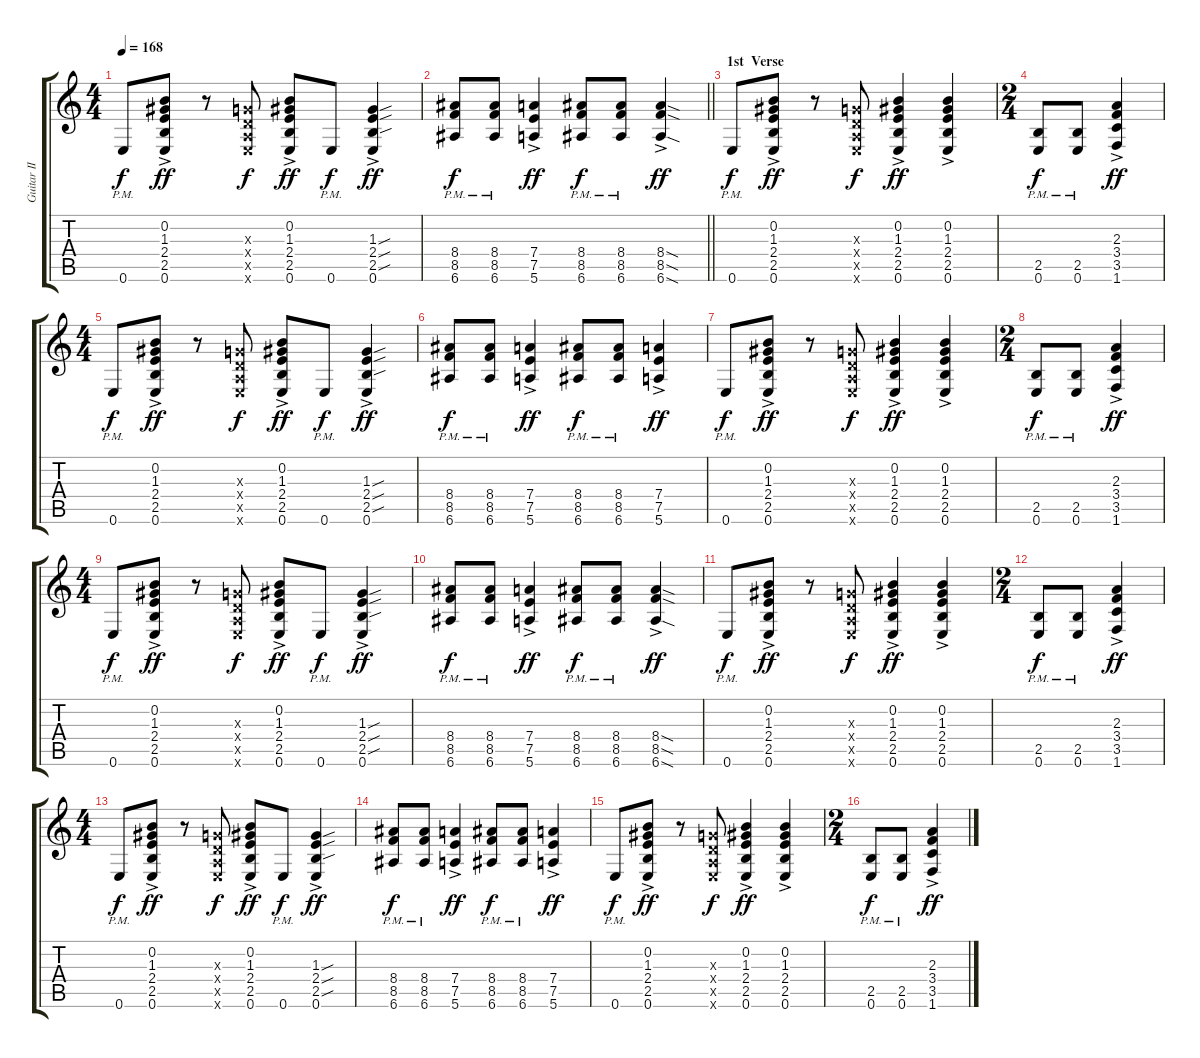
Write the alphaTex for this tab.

\track ("Guitar II" "Guitar II") {instrument acousticguitarsteel}
\staff {score tabs}
\tuning (E4 B3 G3 D3 A2 E2) {hide}
\ts (4 4)
\tempo 168
\clef g2
\ks c
0.6{pm}.8{dy f} (0.2{ac} 1.3{ac} 2.4{ac} 2.5{ac} 0.6{ac}).8{dy ff} r.8 (0.3{x} 0.4{x} 0.5{x} 0.6{x}).8{dy f} (0.2{ac} 1.3{ac} 2.4{ac} 2.5{ac} 0.6{ac}).8{dy ff} 0.6{pm}.8{dy f} (1.3{sou ac} 2.4{sou ac} 2.5{sou ac} 0.6).4{dy ff} |
\barLineRight lightlight
(8.4{pm} 8.5{pm} 6.6{pm}).8{dy f} (8.4{pm} 8.5{pm} 6.6{pm}).8 (7.4{ac} 7.5{ac} 5.6{ac}).4{dy ff} (8.4{pm} 8.5{pm} 6.6{pm}).8{dy f} (8.4{pm} 8.5{pm} 6.6{pm}).8 (8.4{sod ac} 8.5{sod ac} 6.6{sod ac}).4{dy ff} |
\section ("" "1st  Verse")
0.6{pm}.8{dy f} (0.2{ac} 1.3{ac} 2.4{ac} 2.5{ac} 0.6{ac}).8{dy ff} r.8 (0.3{x} 0.4{x} 0.5{x} 0.6{x}).8{dy f} (0.2{ac} 1.3{ac} 2.4{ac} 2.5{ac} 0.6{ac st}).4{dy ff} (0.2{ac} 1.3{ac} 2.4 2.5 0.6{ac}).4 |
\ts (2 4)
(2.5{pm} 0.6{pm}).8{dy f} (2.5{pm} 0.6{pm}).8 (2.3{ac} 3.4{ac} 3.5{ac} 1.6{ac}).4{dy ff} |
\ts (4 4)
0.6{pm}.8{dy f} (0.2{ac} 1.3{ac} 2.4{ac} 2.5{ac} 0.6{ac}).8{dy ff} r.8 (0.3{x} 0.4{x} 0.5{x} 0.6{x}).8{dy f} (0.2{ac} 1.3{ac} 2.4{ac} 2.5{ac} 0.6{ac}).8{dy ff} 0.6{pm}.8{dy f} (1.3{sou ac} 2.4{sou ac} 2.5{sou ac} 0.6).4{dy ff} |
(8.4{pm} 8.5{pm} 6.6{pm}).8{dy f} (8.4{pm} 8.5{pm} 6.6{pm}).8 (7.4{ac} 7.5{ac} 5.6{ac}).4{dy ff} (8.4{pm} 8.5{pm} 6.6{pm}).8{dy f} (8.4{pm} 8.5{pm} 6.6{pm}).8 (7.4{ac} 7.5{ac} 5.6{ac}).4{dy ff} |
0.6{pm}.8{dy f} (0.2{ac} 1.3{ac} 2.4{ac} 2.5{ac} 0.6{ac}).8{dy ff} r.8 (0.3{x} 0.4{x} 0.5{x} 0.6{x}).8{dy f} (0.2{ac} 1.3{ac} 2.4{ac} 2.5{ac} 0.6{ac st}).4{dy ff} (0.2{ac} 1.3{ac} 2.4 2.5 0.6{ac}).4 |
\ts (2 4)
(2.5{pm} 0.6{pm}).8{dy f} (2.5{pm} 0.6{pm}).8 (2.3{ac} 3.4{ac} 3.5{ac} 1.6{ac}).4{dy ff} |
\ts (4 4)
0.6{pm}.8{dy f} (0.2{ac} 1.3{ac} 2.4{ac} 2.5{ac} 0.6{ac}).8{dy ff} r.8 (0.3{x} 0.4{x} 0.5{x} 0.6{x}).8{dy f} (0.2{ac} 1.3{ac} 2.4{ac} 2.5{ac} 0.6{ac}).8{dy ff} 0.6{pm}.8{dy f} (1.3{sou ac} 2.4{sou ac} 2.5{sou ac} 0.6).4{dy ff} |
(8.4{pm} 8.5{pm} 6.6{pm}).8{dy f} (8.4{pm} 8.5{pm} 6.6{pm}).8 (7.4{ac} 7.5{ac} 5.6{ac}).4{dy ff} (8.4{pm} 8.5{pm} 6.6{pm}).8{dy f} (8.4{pm} 8.5{pm} 6.6{pm}).8 (8.4{sod ac} 8.5{sod ac} 6.6{sod ac}).4{dy ff} |
0.6{pm}.8{dy f} (0.2{ac} 1.3{ac} 2.4{ac} 2.5{ac} 0.6{ac}).8{dy ff} r.8 (0.3{x} 0.4{x} 0.5{x} 0.6{x}).8{dy f} (0.2{ac} 1.3{ac} 2.4{ac} 2.5{ac} 0.6{ac st}).4{dy ff} (0.2{ac} 1.3{ac} 2.4 2.5 0.6{ac}).4 |
\ts (2 4)
(2.5{pm} 0.6{pm}).8{dy f} (2.5{pm} 0.6{pm}).8 (2.3{ac} 3.4{ac} 3.5{ac} 1.6{ac}).4{dy ff} |
\ts (4 4)
0.6{pm}.8{dy f} (0.2{ac} 1.3{ac} 2.4{ac} 2.5{ac} 0.6{ac}).8{dy ff} r.8 (0.3{x} 0.4{x} 0.5{x} 0.6{x}).8{dy f} (0.2{ac} 1.3{ac} 2.4{ac} 2.5{ac} 0.6{ac}).8{dy ff} 0.6{pm}.8{dy f} (1.3{sou ac} 2.4{sou ac} 2.5{sou ac} 0.6).4{dy ff} |
(8.4{pm} 8.5{pm} 6.6{pm}).8{dy f} (8.4{pm} 8.5{pm} 6.6{pm}).8 (7.4{ac} 7.5{ac} 5.6{ac}).4{dy ff} (8.4{pm} 8.5{pm} 6.6{pm}).8{dy f} (8.4{pm} 8.5{pm} 6.6{pm}).8 (7.4{ac} 7.5{ac} 5.6{ac}).4{dy ff} |
0.6{pm}.8{dy f} (0.2{ac} 1.3{ac} 2.4{ac} 2.5{ac} 0.6{ac}).8{dy ff} r.8 (0.3{x} 0.4{x} 0.5{x} 0.6{x}).8{dy f} (0.2{ac} 1.3{ac} 2.4{ac} 2.5{ac} 0.6{ac st}).4{dy ff} (0.2{ac} 1.3{ac} 2.4 2.5 0.6{ac}).4 |
\ts (2 4)
(2.5{pm} 0.6{pm}).8{dy f} (2.5{pm} 0.6{pm}).8 (2.3{ac} 3.4{ac} 3.5{ac} 1.6{ac}).4{dy ff}
